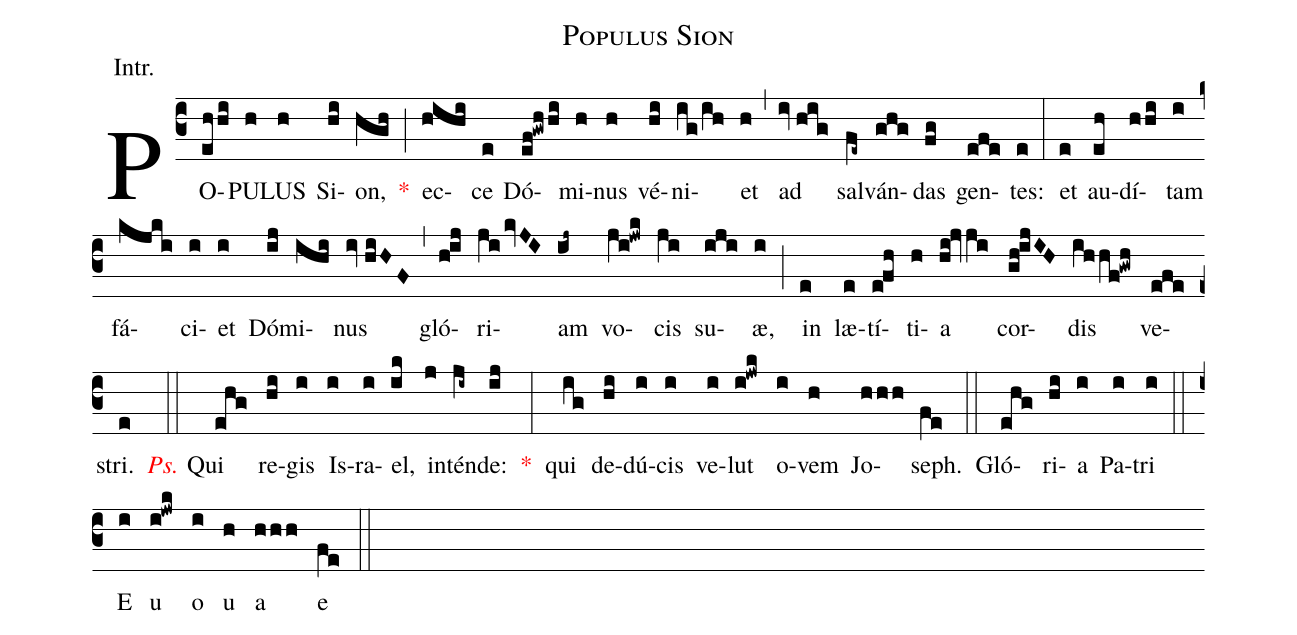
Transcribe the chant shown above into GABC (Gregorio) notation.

name:Populus Sion;
annotation:Intr.;
mode:VII.;
office-part:Introit;
%%
(c3) PO(ehhi)PU(h)LUS(h) Si(hi)on,(hgh) <v>\red{*}</v>(;) ec(hihi)ce(e) Dó(ef!gwhhi)mi(h)nus(h) vé(hi)ni(ig/ih)et(h) (,) ad(iv//hig) sal(fe~)ván(ghg)das(fg) gen(efe)tes:(e) (:) et(e) au(eh)dí(hhi)tam(i) fá(kjki)ci(i)et(i) Dó(ij)mi(ihi)nus(iv//hiHF) (,) gló(h!ij)ri(ji/kvJI)am(ij~) vo(ji!jwk)cis(ji) su(iji)æ,(i) (;) in(e) læ(e)tí(e!fh)ti(h)a(hi!jvji) cor(gh!ijIH)dis(ihhf!gwh) ve(efe)stri.(e) (::) <v>\redit{Ps.}</v> Qui(ehg) re(hi)gis(i) Is(i)ra(i)el,(ik) in(j)tén(ji~)de:(ij) <v>\red{*}</v>(:) qui(ig) de(hi)dú(i)cis(i) ve(i)lut(i!jwk) o(i)vem(h) Jo(hhh)seph.(fe) (::) Gló(ehg)ri(hi)a(i) Pa(i)tri(i) (::) E(i) u(i!jwk) o(i) u(h) a(hhh) e(fe) (::)
